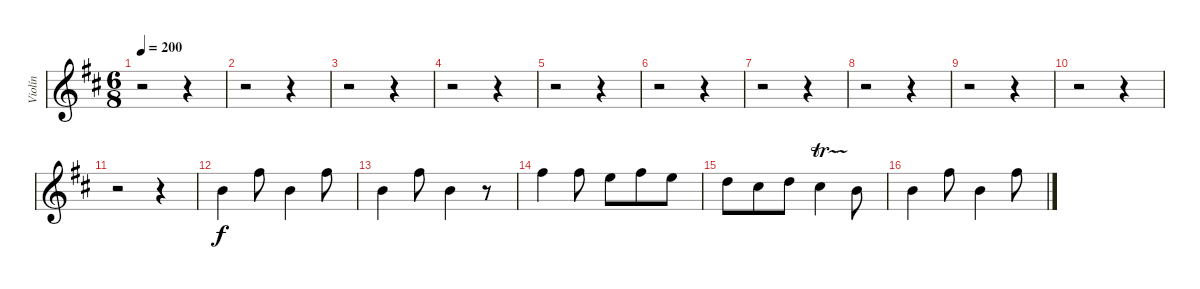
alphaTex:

\track ("Violín" "Violín") {instrument violin}
\staff {score}
\tuning (E5 A4 D4 G3) {hide}
\ts (6 8)
\tempo 200
\clef g2
\ks bminor
r.2{dy f} r.4 |
r.2 r.4 |
r.2 r.4 |
r.2 r.4 |
r.2 r.4 |
r.2 r.4 |
r.2 r.4 |
r.2 r.4 |
r.2 r.4 |
r.2 r.4 |
r.2 r.4 |
2.2.4 2.1.8 2.2.4 2.1.8 |
2.2.4 2.1.8 2.2.4 r.8 |
2.1.4 2.1.8 0.1.8 2.1.8 0.1.8 |
5.2.8 4.2.8 5.2.8 4.2{tr (9 16)}.4 2.2.8 |
2.2.4 2.1.8 2.2.4 2.1.8
